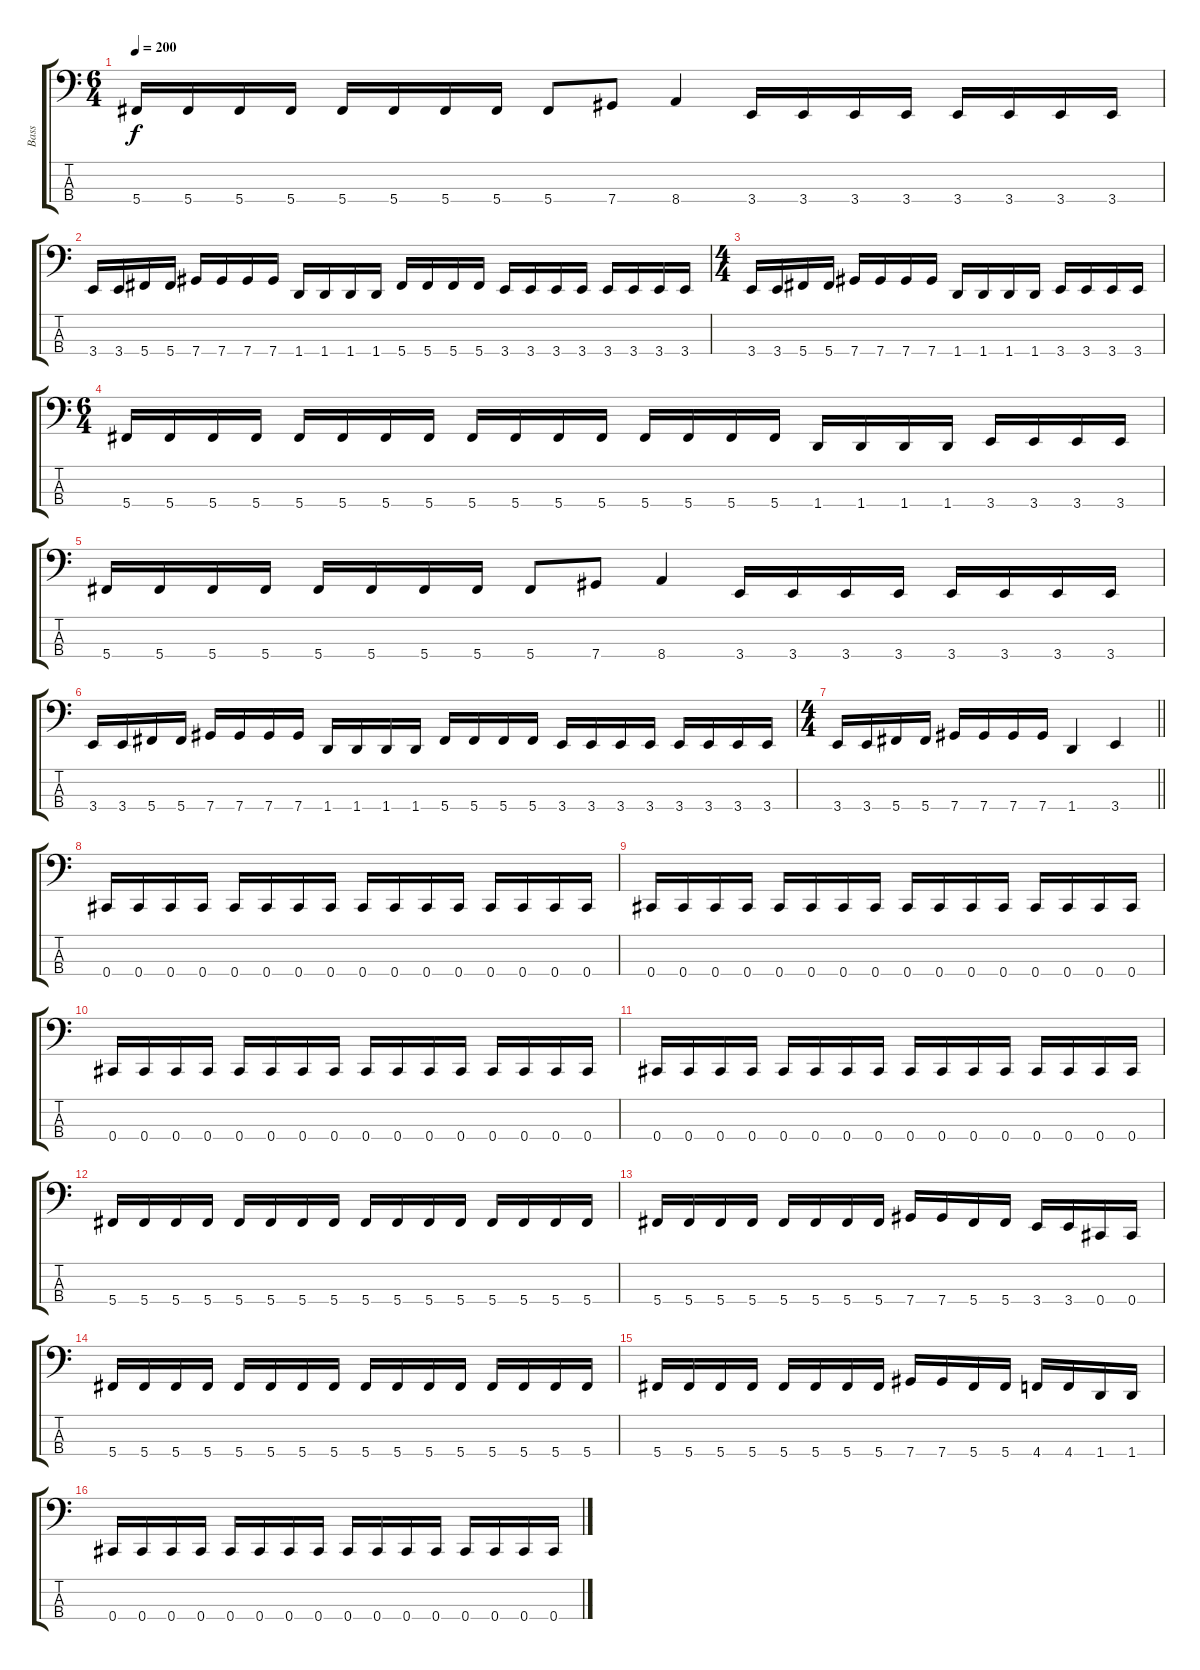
\track ("Bass" "Bass") {instrument electricbasspick}
\staff {score tabs}
\tuning (E2 B1 Gb1 Db1) {hide}
\ts (6 4)
\tempo 200
\clef f4
\ks c
5.4.16{dy f} 5.4.16 5.4.16 5.4.16 5.4.16 5.4.16 5.4.16 5.4.16 5.4.8 7.4.8 8.4.4 3.4.16 3.4.16 3.4.16 3.4.16 3.4.16 3.4.16 3.4.16 3.4.16 |
3.4.16 3.4.16 5.4.16 5.4.16 7.4.16 7.4.16 7.4.16 7.4.16 1.4.16 1.4.16 1.4.16 1.4.16 5.4.16 5.4.16 5.4.16 5.4.16 3.4.16 3.4.16 3.4.16 3.4.16 3.4.16 3.4.16 3.4.16 3.4.16 |
\ts (4 4)
3.4.16 3.4.16 5.4.16 5.4.16 7.4.16 7.4.16 7.4.16 7.4.16 1.4.16 1.4.16 1.4.16 1.4.16 3.4.16 3.4.16 3.4.16 3.4.16 |
\ts (6 4)
5.4.16 5.4.16 5.4.16 5.4.16 5.4.16 5.4.16 5.4.16 5.4.16 5.4.16 5.4.16 5.4.16 5.4.16 5.4.16 5.4.16 5.4.16 5.4.16 1.4.16 1.4.16 1.4.16 1.4.16 3.4.16 3.4.16 3.4.16 3.4.16 |
5.4.16 5.4.16 5.4.16 5.4.16 5.4.16 5.4.16 5.4.16 5.4.16 5.4.8 7.4.8 8.4.4 3.4.16 3.4.16 3.4.16 3.4.16 3.4.16 3.4.16 3.4.16 3.4.16 |
3.4.16 3.4.16 5.4.16 5.4.16 7.4.16 7.4.16 7.4.16 7.4.16 1.4.16 1.4.16 1.4.16 1.4.16 5.4.16 5.4.16 5.4.16 5.4.16 3.4.16 3.4.16 3.4.16 3.4.16 3.4.16 3.4.16 3.4.16 3.4.16 |
\ts (4 4)
\barLineRight lightlight
3.4.16 3.4.16 5.4.16 5.4.16 7.4.16 7.4.16 7.4.16 7.4.16 1.4.4 3.4.4 |
\section ("" "")
0.4.16 0.4.16 0.4.16 0.4.16 0.4.16 0.4.16 0.4.16 0.4.16 0.4.16 0.4.16 0.4.16 0.4.16 0.4.16 0.4.16 0.4.16 0.4.16 |
0.4.16 0.4.16 0.4.16 0.4.16 0.4.16 0.4.16 0.4.16 0.4.16 0.4.16 0.4.16 0.4.16 0.4.16 0.4.16 0.4.16 0.4.16 0.4.16 |
0.4.16 0.4.16 0.4.16 0.4.16 0.4.16 0.4.16 0.4.16 0.4.16 0.4.16 0.4.16 0.4.16 0.4.16 0.4.16 0.4.16 0.4.16 0.4.16 |
0.4.16 0.4.16 0.4.16 0.4.16 0.4.16 0.4.16 0.4.16 0.4.16 0.4.16 0.4.16 0.4.16 0.4.16 0.4.16 0.4.16 0.4.16 0.4.16 |
5.4.16 5.4.16 5.4.16 5.4.16 5.4.16 5.4.16 5.4.16 5.4.16 5.4.16 5.4.16 5.4.16 5.4.16 5.4.16 5.4.16 5.4.16 5.4.16 |
5.4.16 5.4.16 5.4.16 5.4.16 5.4.16 5.4.16 5.4.16 5.4.16 7.4.16 7.4.16 5.4.16 5.4.16 3.4.16 3.4.16 0.4.16 0.4.16 |
5.4.16 5.4.16 5.4.16 5.4.16 5.4.16 5.4.16 5.4.16 5.4.16 5.4.16 5.4.16 5.4.16 5.4.16 5.4.16 5.4.16 5.4.16 5.4.16 |
5.4.16 5.4.16 5.4.16 5.4.16 5.4.16 5.4.16 5.4.16 5.4.16 7.4.16 7.4.16 5.4.16 5.4.16 4.4.16 4.4.16 1.4.16 1.4.16 |
0.4.16 0.4.16 0.4.16 0.4.16 0.4.16 0.4.16 0.4.16 0.4.16 0.4.16 0.4.16 0.4.16 0.4.16 0.4.16 0.4.16 0.4.16 0.4.16
